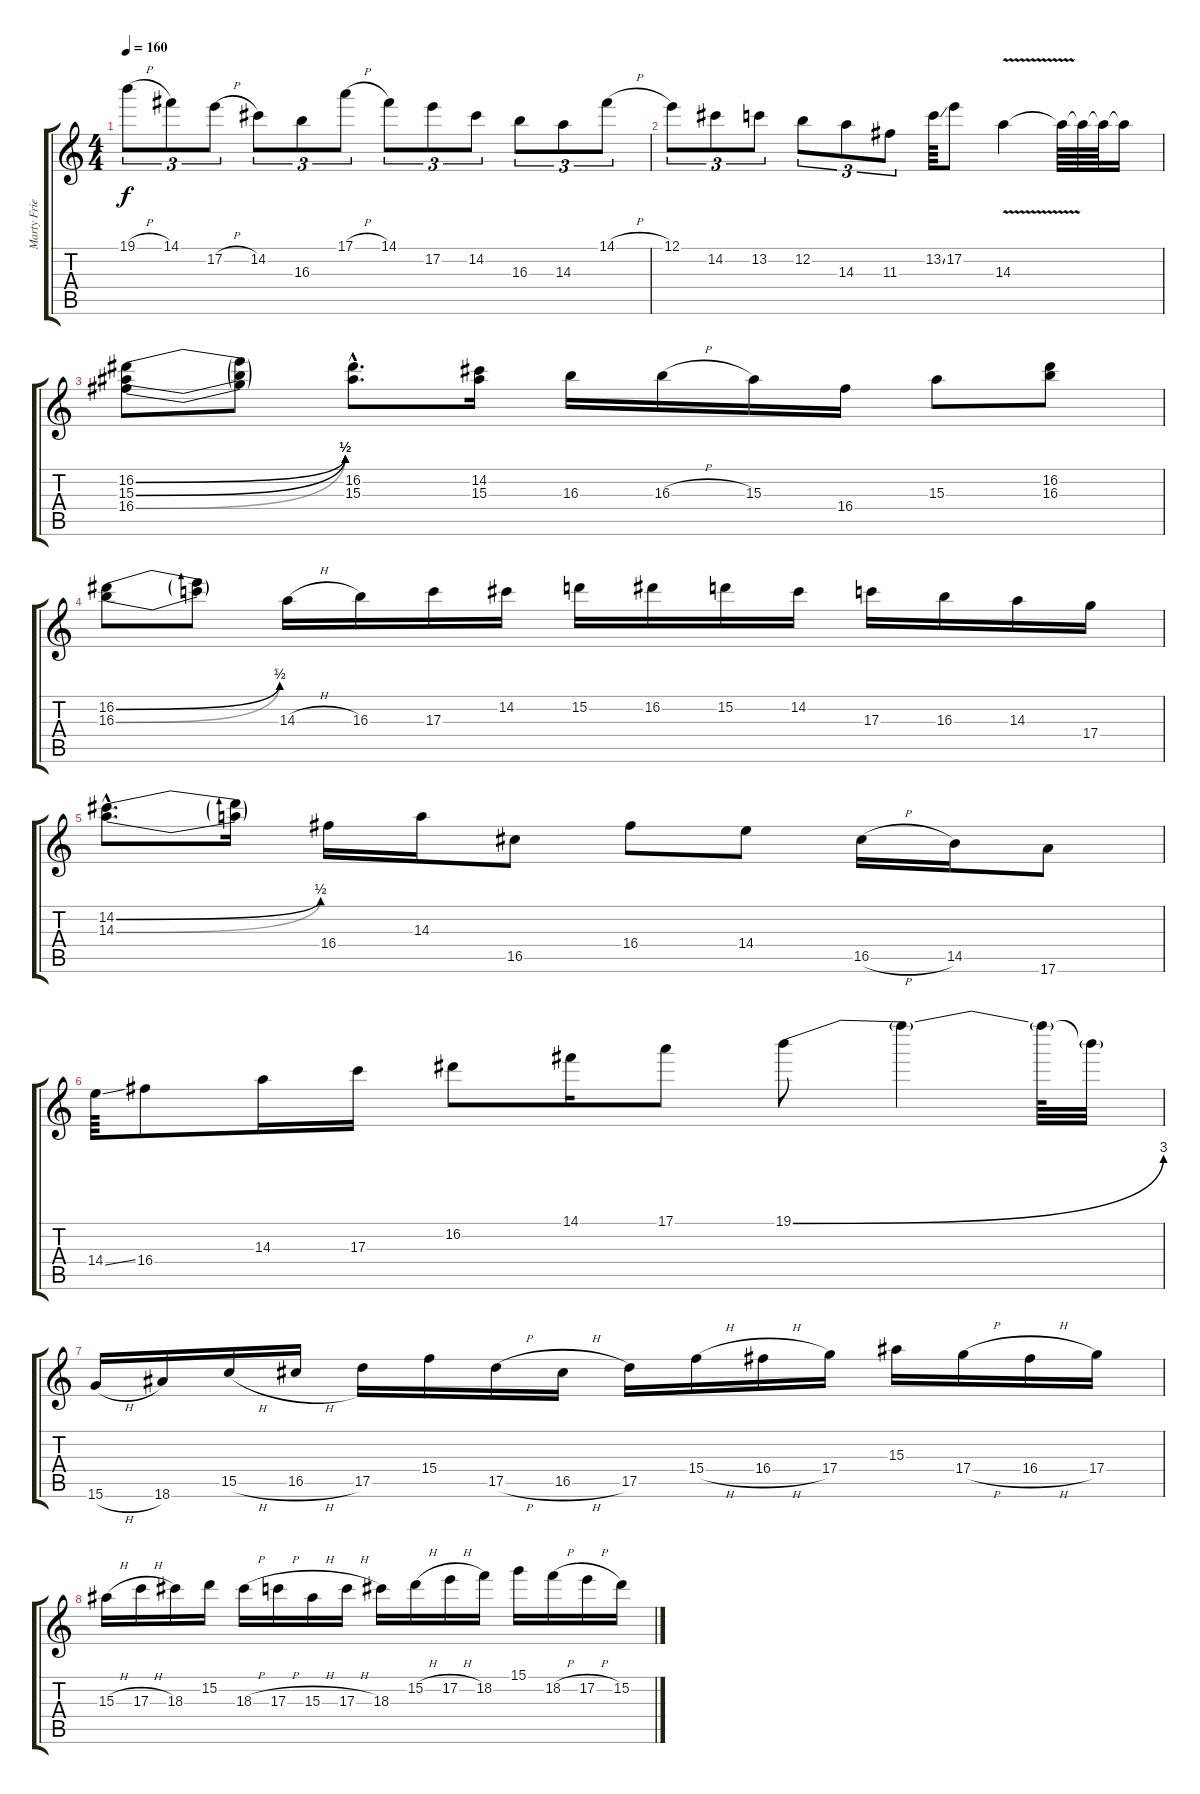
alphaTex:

\track ("Marty Friedman" "Marty Frie") {instrument distortionguitar}
\staff {score tabs}
\tuning (E4 B3 G3 D3 A2 E2) {hide}
\ts (4 4)
\tempo 160
\clef g2
\ks c
19.1{h}.8{tu (3 2) dy f} 14.1.8{tu (3 2)} 17.2{h}.8{tu (3 2)} 14.2.8{tu (3 2)} 16.3.8{tu (3 2)} 17.1{h}.8{tu (3 2)} 14.1.8{tu (3 2)} 17.2.8{tu (3 2)} 14.2.8{tu (3 2)} 16.3.8{tu (3 2)} 14.3.8{tu (3 2)} 14.1{h}.8{tu (3 2)} |
12.1.8{tu (3 2)} 14.2.8{tu (3 2)} 13.2.8{tu (3 2)} 12.2.8{tu (3 2)} 14.3.8{tu (3 2)} 11.3.8{tu (3 2)} 13.2{ss}.64 17.2.8 14.3{v}.4 14.3{t}.64 14.3{t}.64 14.3{t}.64 14.3{t}.16 |
(16.2{be (bend 0 0 60 2)} 15.3{be (bend 0 0 60 2)} 16.4{be (bend 0 0 60 2)}).8 (16.2{t} 15.3{t} 16.4{t}).8 (16.2{hac} 15.3{hac}).8{d} (14.2 15.3).16 16.3.16 16.3{h}.16 15.3.16 16.4.16 15.3.8 (16.2 16.3).8 |
(16.2{be (bend 0 0 60 2)} 16.3{be (bend 0 0 60 3)}).8 (16.2{t} 16.3{t}).8 14.3{h}.16 16.3.16 17.3.16 14.2.16 15.2.16 16.2.16 15.2.16 14.2.16 17.3.16 16.3.16 14.3.16 17.4.16 |
(14.2{be (bend 0 0 60 2) hac} 14.3{be (bend 0 0 60 1) hac}).8{d} (14.2{t} 14.3{t}).16 16.4.16 14.3.16 16.5.8 16.4.8 14.4.8 16.5{h}.16 14.5.16 17.6.8 |
14.4{ss}.64 16.4.8 14.3.16 17.3.16 16.2.8 14.1.16 17.1.8 19.1{be (bend 0 0 60 12)}.8 19.1{t}.4 19.1{t}.64 19.1{t}.32 |
15.6{h}.16 18.6.16 15.5{h}.16 16.5{h}.16 17.5.16 15.4.16 17.5{h}.16 16.5{h}.16 17.5.16 15.4{h}.16 16.4{h}.16 17.4.16 15.3.16 17.4{h}.16 16.4{h}.16 17.4.16 |
15.3{h}.16 17.3{h}.16 18.3.16 15.2.16 18.3{h}.16 17.3{h}.16 15.3{h}.16 17.3{h}.16 18.3.16 15.2{h}.16 17.2{h}.16 18.2.16 15.1.16 18.2{h}.16 17.2{h}.16 15.2.16
